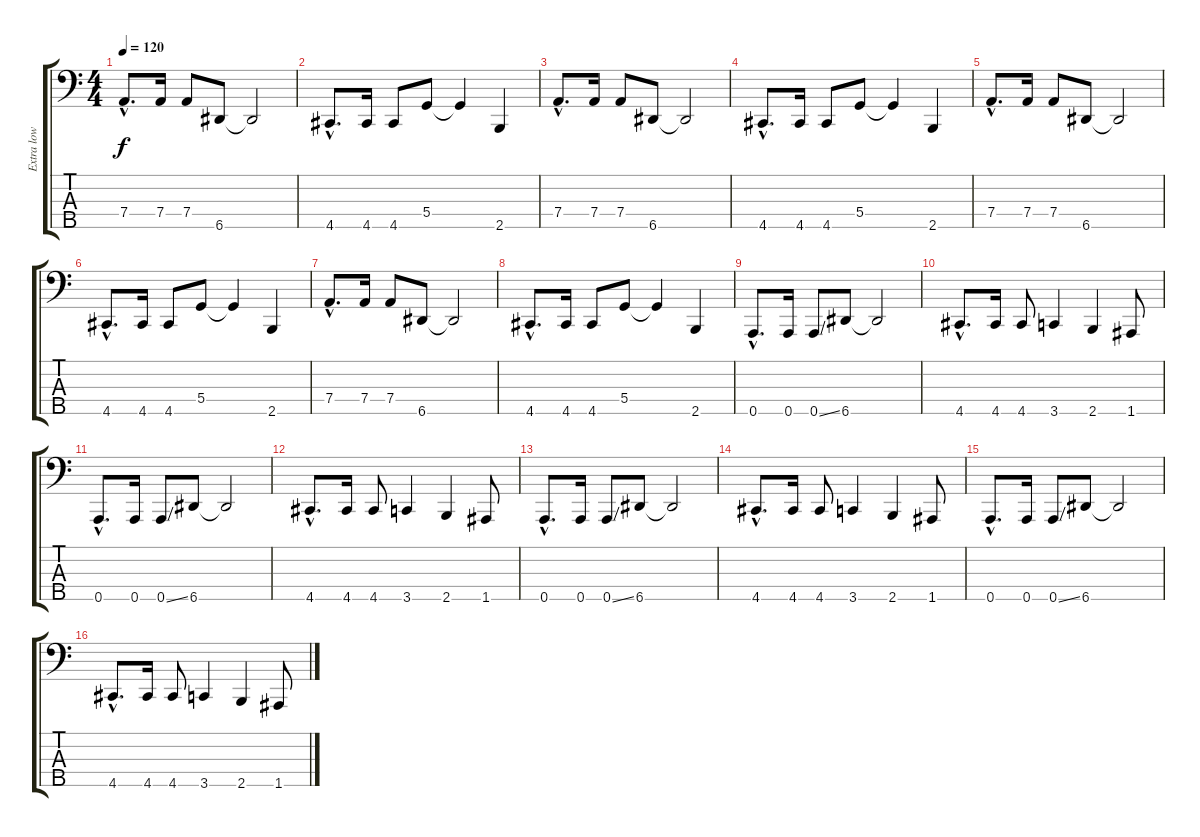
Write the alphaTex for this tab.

\track ("Extra low sound" "Extra low ") {instrument electricbassfinger}
\staff {score tabs}
\tuning (F2 C2 G1 D1 A0) {hide}
\ts (4 4)
\tempo 120
\clef f4
\ks c
7.4{hac}.8{d dy f} 7.4.16 7.4.8 6.5.8 6.5{t}.2 |
4.5{hac}.8{d} 4.5.16 4.5.8 5.4.8 5.4{t}.4 2.5.4 |
7.4{hac}.8{d} 7.4.16 7.4.8 6.5.8 6.5{t}.2 |
4.5{hac}.8{d} 4.5.16 4.5.8 5.4.8 5.4{t}.4 2.5.4 |
7.4{hac}.8{d} 7.4.16 7.4.8 6.5.8 6.5{t}.2 |
4.5{hac}.8{d} 4.5.16 4.5.8 5.4.8 5.4{t}.4 2.5.4 |
7.4{hac}.8{d} 7.4.16 7.4.8 6.5.8 6.5{t}.2 |
4.5{hac}.8{d} 4.5.16 4.5.8 5.4.8 5.4{t}.4 2.5.4 |
0.5{hac}.8{d} 0.5.16 0.5{ss}.8 6.5.8 6.5{t}.2 |
4.5{hac}.8{d} 4.5.16 4.5.8 3.5.4 2.5.4 1.5.8 |
0.5{hac}.8{d} 0.5.16 0.5{ss}.8 6.5.8 6.5{t}.2 |
4.5{hac}.8{d} 4.5.16 4.5.8 3.5.4 2.5.4 1.5.8 |
0.5{hac}.8{d} 0.5.16 0.5{ss}.8 6.5.8 6.5{t}.2 |
4.5{hac}.8{d} 4.5.16 4.5.8 3.5.4 2.5.4 1.5.8 |
0.5{hac}.8{d} 0.5.16 0.5{ss}.8 6.5.8 6.5{t}.2 |
4.5{hac}.8{d} 4.5.16 4.5.8 3.5.4 2.5.4 1.5.8
